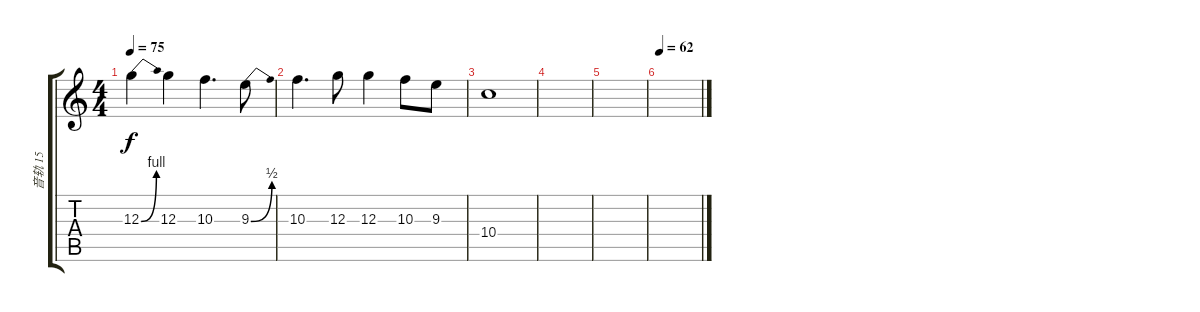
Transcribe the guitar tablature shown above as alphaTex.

\track ("音轨 15" "音轨 15") {instrument overdrivenguitar}
\staff {score tabs}
\tuning (E4 B3 G3 D3 A2 E2) {hide}
\ts (4 4)
\tempo 75
\clef g2
\ks c
12.3{be (bend 0 0 60 4)}.4{dy f} 12.3.4 10.3.4{d} 9.3{be (bend 0 0 60 2)}.8 |
10.3.4{d} 12.3.8 12.3.4 10.3.8 9.3.8 |
10.4.1 |
|
|
\tempo 62
